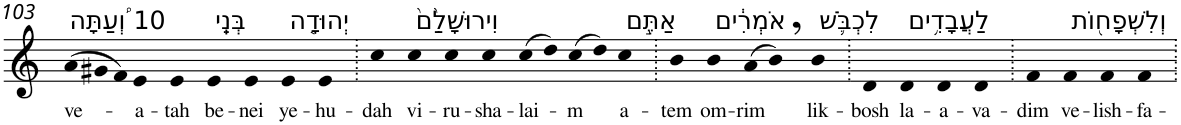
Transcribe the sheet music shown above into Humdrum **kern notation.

**kern	**text
*part1	*part1
*staff1	*staff1
*I"Piano	*
*I'Pno	*
!!LO:PB:g=z
*clefG2	*
*k[]	*
*Xtuplet	*
=103	=103
!LO:TX:a:t=10 וְ֠עַתָּה	!
!	!LO:LY:b
(>12a	ve-
12g#X	.
12f)	.
!	!LO:LY:b
4e	-a-
!	!LO:LY:b
4e	-tah
!LO:TX:a:t=בְּנֵֽי	!
!	!LO:LY:b
4e	be-
!	!LO:LY:b
4e	-nei
!LO:TX:a:t=יְהוּדָ֤ה	!
!	!LO:LY:b
4e	ye-
!	!LO:LY:b
4e	-hu-
=104.	=104.
!	!LO:LY:b
4cc	-dah
!LO:TX:a:t=וִירוּשָׁלִַ֙ם֙	!
!	!LO:LY:b
4cc	vi-
!	!LO:LY:b
4cc	-ru-
!	!LO:LY:b
4cc	-sha-
!	!LO:LY:b
(>8cc	-lai-
8dd)	.
!	!LO:LY:b
(>8cc	-m
8dd)	.
!LO:TX:a:t=אַתֶּ֣ם	!
!	!LO:LY:b
4cc	a-
=105.	=105.
!	!LO:LY:b
4b	-tem
!LO:TX:a:t=אֹמְרִ֔ים	!
!	!LO:LY:b
4b	om-
!	!LO:LY:b
(>8a	-rim
8b,)	.
!LO:TX:a:t=לִכְבֹּ֛שׁ	!
!	!LO:LY:b
4b	lik-
=106.	=106.
!	!LO:LY:b
4d	-bosh
!LO:TX:a:t=לַעֲבָדִ֥ים	!
!	!LO:LY:b
4d	la-
!	!LO:LY:b
4d	-a-
!	!LO:LY:b
4d	-va-
=107.	=107.
!	!LO:LY:b
4f	-dim
!LO:TX:a:t=וְלִשְׁפָח֖וֹת	!
!	!LO:LY:b
4f	ve-
!	!LO:LY:b
4f	-lish-
!	!LO:LY:b
4f	-fa-
=.	=.
*-	*-
